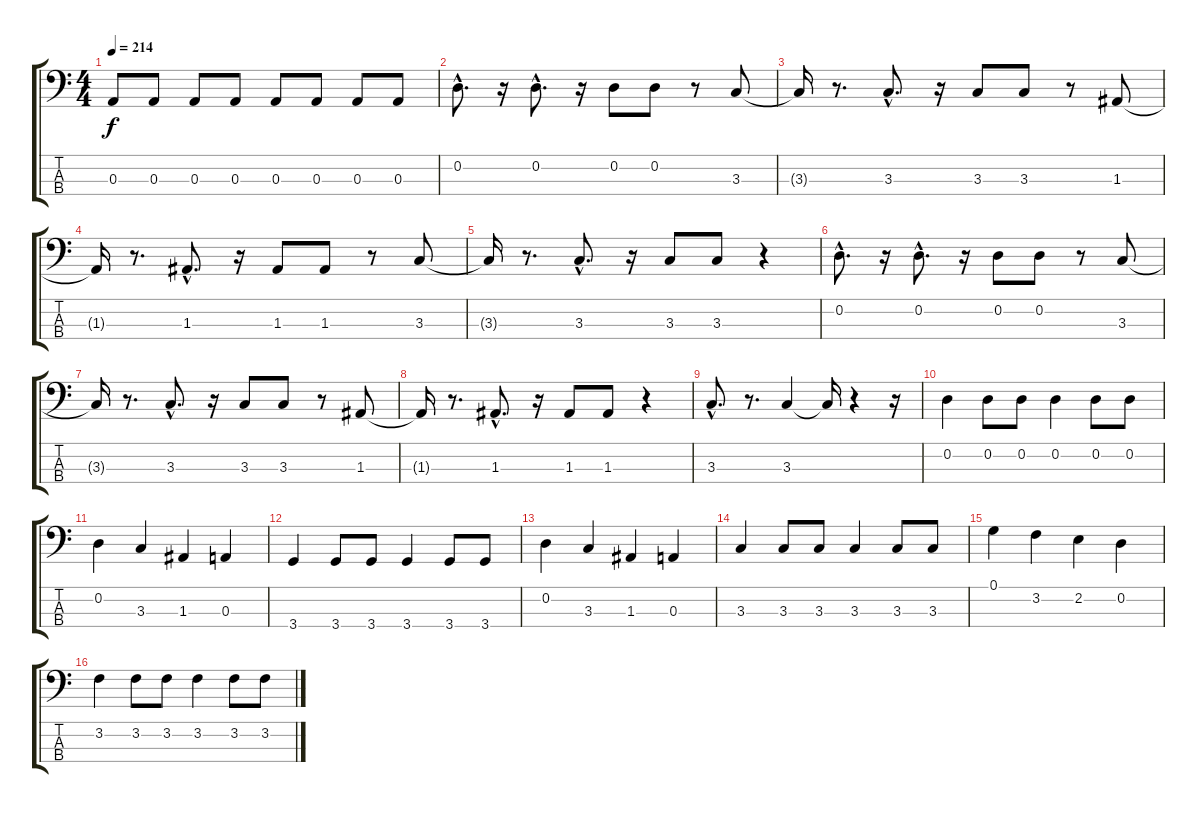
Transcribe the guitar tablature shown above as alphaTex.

\track "" {instrument electricbassfinger}
\staff {score tabs}
\tuning (G2 D2 A1 E1) {hide}
\ts (4 4)
\tempo 214
\clef f4
\ks c
0.3.8{dy f} 0.3.8 0.3.8 0.3.8 0.3.8 0.3.8 0.3.8 0.3.8 |
0.2{hac}.8{d} r.16 0.2{hac}.8{d} r.16 0.2.8 0.2.8 r.8 3.3.8 |
3.3{t}.16 r.8{d} 3.3{hac}.8{d} r.16 3.3.8 3.3.8 r.8 1.3.8 |
1.3{t}.16 r.8{d} 1.3{hac}.8{d} r.16 1.3.8 1.3.8 r.8 3.3.8 |
3.3{t}.16 r.8{d} 3.3{hac}.8{d} r.16 3.3.8 3.3.8 r.4 |
0.2{hac}.8{d} r.16 0.2{hac}.8{d} r.16 0.2.8 0.2.8 r.8 3.3.8 |
3.3{t}.16 r.8{d} 3.3{hac}.8{d} r.16 3.3.8 3.3.8 r.8 1.3.8 |
1.3{t}.16 r.8{d} 1.3{hac}.8{d} r.16 1.3.8 1.3.8 r.4 |
3.3{hac}.8{d} r.8{d} 3.3.4 3.3{t}.16 r.4 r.16 |
0.2.4 0.2.8 0.2.8 0.2.4 0.2.8 0.2.8 |
0.2.4 3.3.4 1.3.4 0.3.4 |
3.4.4 3.4.8 3.4.8 3.4.4 3.4.8 3.4.8 |
0.2.4 3.3.4 1.3.4 0.3.4 |
3.3.4 3.3.8 3.3.8 3.3.4 3.3.8 3.3.8 |
0.1.4 3.2.4 2.2.4 0.2.4 |
3.2.4 3.2.8 3.2.8 3.2.4 3.2.8 3.2.8
